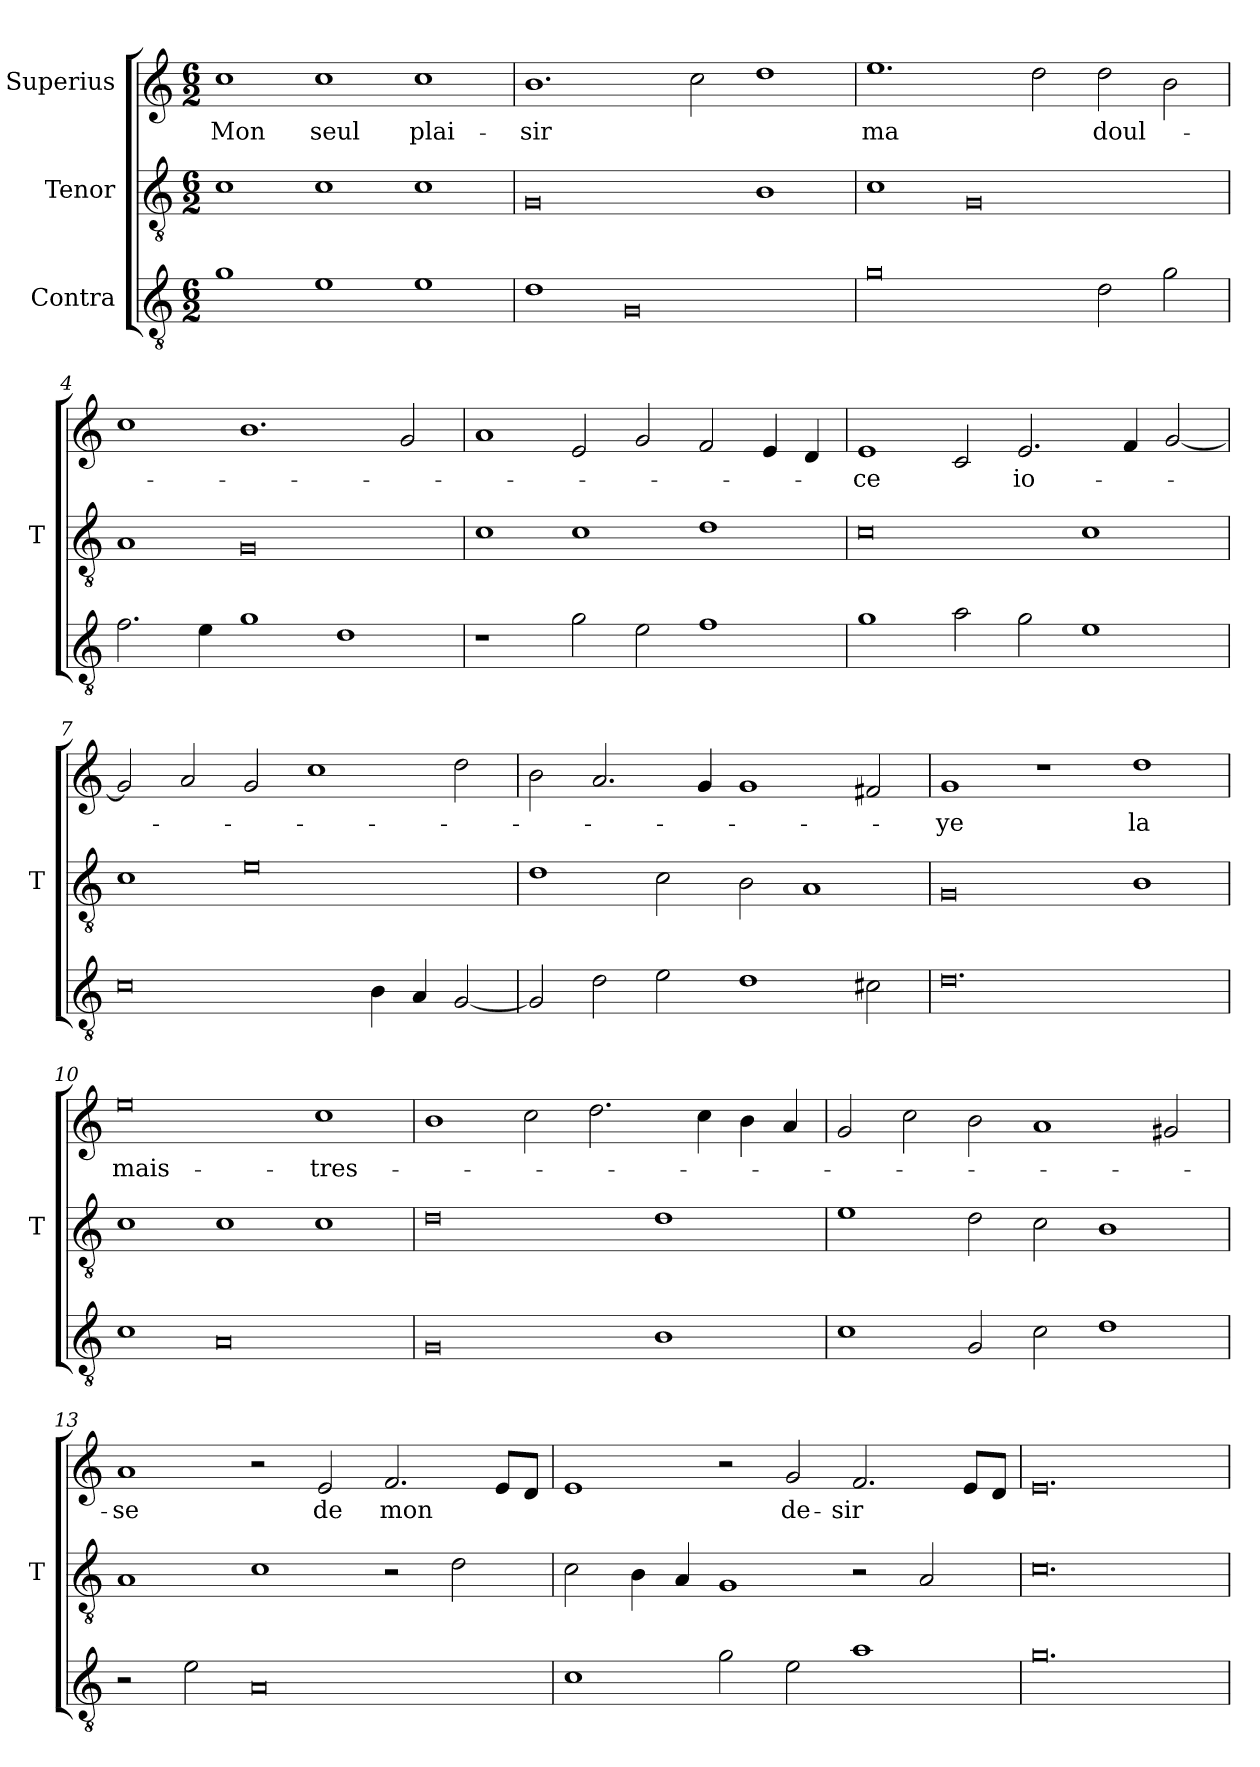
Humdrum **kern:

**kern	**kern	**kern	**text
*part3	*part2	*part1	*part1
*staff3	*staff2	*staff1	*staff1
*I"Contra	*I"Tenor	*I"Superius	*
*	*I'T	*	*
*clefGv2	*clefGv2	*clefG2	*
*M6/2	*M6/2	*M6/2	*
=1	=1	=1	=1
1g	1c	1cc	-Mon
1e	1c	1cc	-seul
1e	1c	1cc	plai-
=2	=2	=2	=2
1d	0G	1.b	-sir
0G	.	.	.
.	.	2cc	.
.	1B	1dd	.
=3	=3	=3	=3
0g	1c	1.ee	-ma
.	0G	.	.
.	.	2dd	.
2d	.	2dd	doul-
2g	.	2b	.
=4	=4	=4	=4
2.f	1A	1cc	.
4e	.	.	.
1g	0G	1.b	.
1d	.	.	.
.	.	2g	.
=5	=5	=5	=5
1r	1c	1a	.
2g	1c	2e	.
2e	.	2g	.
1f	1d	2f	.
.	.	4e	.
.	.	4d	.
=6	=6	=6	=6
1g	0c	1e	-ce
2a	.	2c	.
2g	.	2.e	io-
1e	1c	.	.
.	.	4f	.
.	.	[2g	.
=7	=7	=7	=7
0c	1c	2g]	.
.	.	2a	.
.	0e	2g	.
.	.	1cc	.
4B	.	.	.
4A	.	.	.
[2G	.	2dd	.
=8	=8	=8	=8
2G]	1d	2b	.
2d	.	2.a	.
2e	2c	.	.
.	.	4g	.
1d	2B	1g	.
.	1A	.	.
2c#X	.	2f#X	.
=9	=9	=9	=9
0.d	0G	1g	-ye
.	.	1r	.
.	1B	1dd	-la
=10	=10	=10	=10
1c	1c	0ee	mais-
0A	1c	.	.
.	1c	1cc	-tres-
=11	=11	=11	=11
0G	0d	1b	.
.	.	2cc	.
.	.	2.dd	.
1B	1d	.	.
.	.	4cc	.
.	.	4b	.
.	.	4a	.
=12	=12	=12	=12
1c	1e	2g	.
.	.	2cc	.
2G	2d	2b	.
2c	2c	1a	.
1d	1B	.	.
.	.	2g#X	.
=13	=13	=13	=13
2r	1A	1a	-se
2e	.	.	.
0A	1c	2r	.
.	.	2e	-de
.	2r	2.f	-mon
.	2d	.	.
.	.	8e/L	.
.	.	8d/J	.
=14	=14	=14	=14
1c	2c	1e	.
.	4B	.	.
.	4A	.	.
2g	1G	2r	.
2e	.	2g	de-
1a	2r	2.f	-sir
.	2A	.	.
.	.	8e/L	.
.	.	8d/J	.
=15	=15	=15	=15
0.g	0.c	0.e	.
=	=	=	=
*-	*-	*-	*-
